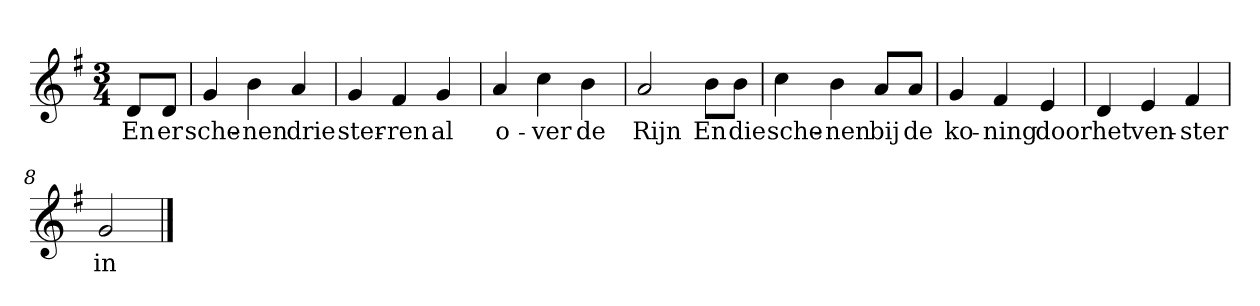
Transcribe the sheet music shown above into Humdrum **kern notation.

**kern	**text
*part1	*part1
*staff1	*staff1
*clefG2	*
*k[f#]	*
*G:	*
*M3/4	*
*MM120	*
=	=
8d/L	En
8d/J	er
=1	=1
4g	sche-
4b	-nen
4a	drie
=2	=2
4g	ster-
4f#	-ren
4g	al
=3	=3
4a	o-
4cc	-ver
4b	de
=4	=4
2a	Rijn
8b\L	En
8b\J	die
=5	=5
4cc	sche-
4b	-nen
8a/L	bij
8a/J	de
=6	=6
4g	ko-
4f#	-ning
4e	door
=7	=7
4d	het
4e	ven-
4f#	-ster
=8	=8
2g	in
==	==
*-	*-
